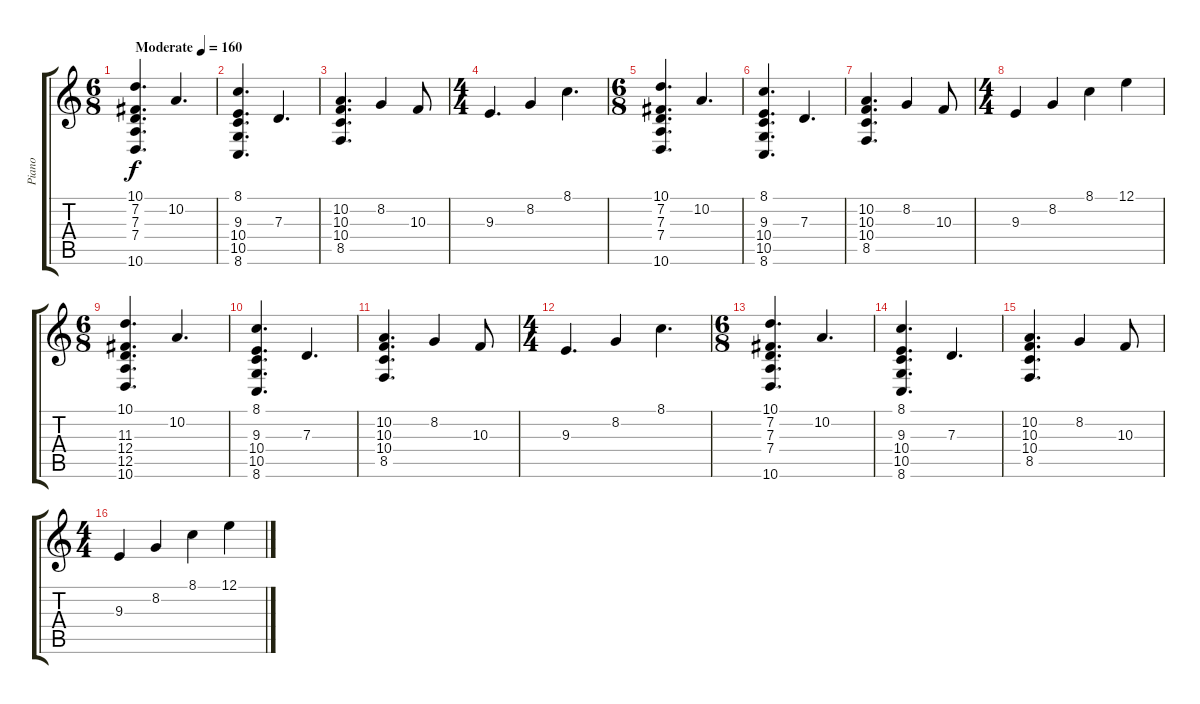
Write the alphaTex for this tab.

\track ("Piano" "Piano") {instrument acousticgrandpiano}
\staff {score tabs}
\tuning (E4 B3 G3 D3 A2 E2) {hide}
\ts (6 8)
\tempo (160 "Moderate")
\clef g2
\ks c
(10.1 7.2 7.3 7.4 10.6).4{d dy f instrument acousticgrandpiano} 10.2.4{d} |
(8.1 9.3 10.4 10.5 8.6).4{d} 7.3.4{d} |
(10.2 10.3 10.4 8.5).4{d} 8.2.4 10.3.8 |
\ts (4 4)
9.3.4{d} 8.2.4 8.1.4{d} |
\ts (6 8)
(10.1 7.2 7.3 7.4 10.6).4{d} 10.2.4{d} |
(8.1 9.3 10.4 10.5 8.6).4{d} 7.3.4{d} |
(10.2 10.3 10.4 8.5).4{d} 8.2.4 10.3.8 |
\ts (4 4)
9.3.4 8.2.4 8.1.4 12.1.4 |
\ts (6 8)
(10.1 11.3 12.4 12.5 10.6).4{d} 10.2.4{d} |
(8.1 9.3 10.4 10.5 8.6).4{d} 7.3.4{d} |
(10.2 10.3 10.4 8.5).4{d} 8.2.4 10.3.8 |
\ts (4 4)
9.3.4{d} 8.2.4 8.1.4{d} |
\ts (6 8)
(10.1 7.2 7.3 7.4 10.6).4{d} 10.2.4{d} |
(8.1 9.3 10.4 10.5 8.6).4{d} 7.3.4{d} |
(10.2 10.3 10.4 8.5).4{d} 8.2.4 10.3.8 |
\ts (4 4)
9.3.4 8.2.4 8.1.4 12.1.4
